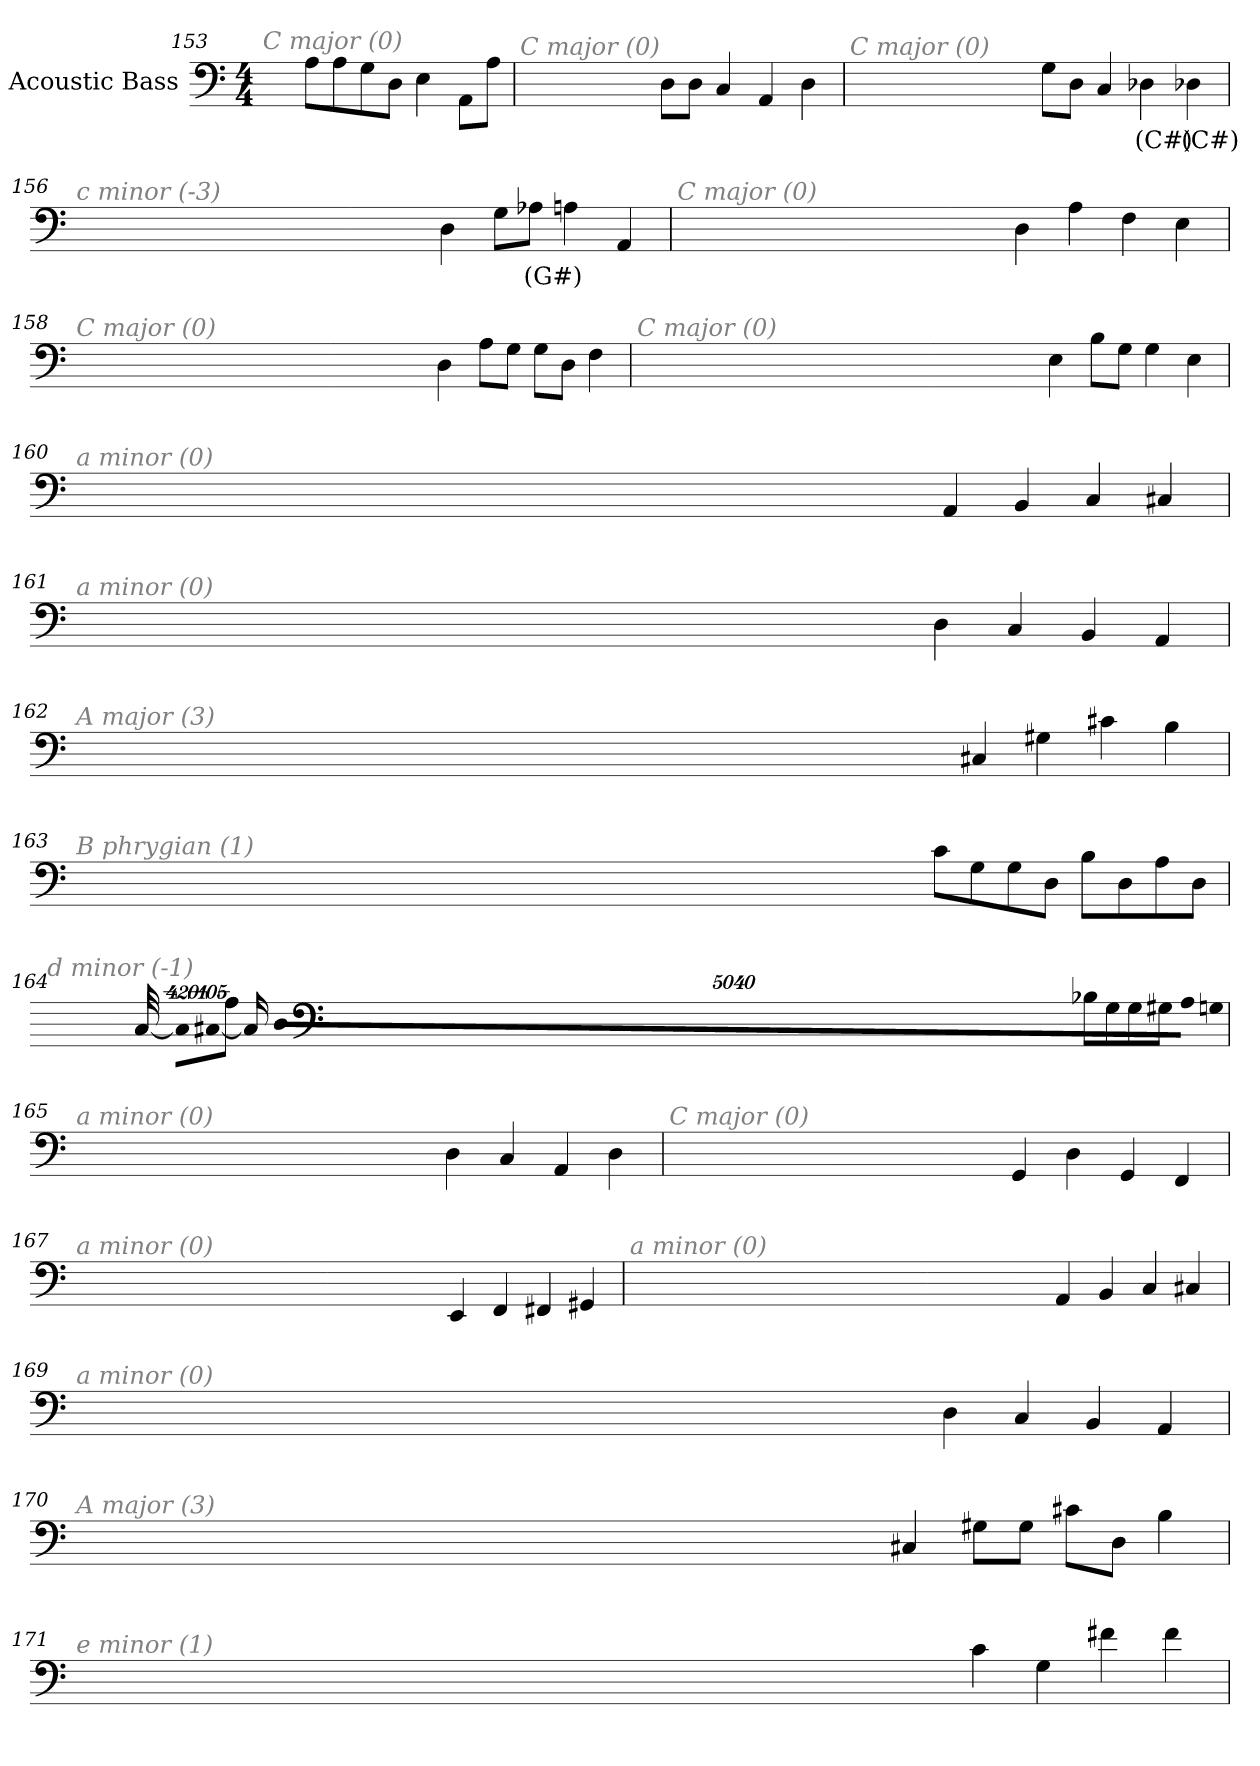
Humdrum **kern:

**kern	**text
*part1	*part1
*staff1	*staff1
*I"Acoustic Bass	*
*clefF4	*
*ITrd7c12	*
*k[]	*
*C:	*
*M4/4	*
=153	=153
!LO:TX:i:color=#808080:t=C major (0)	!
8AAL	.
8AA	.
8GG	.
8DDJ	.
4EE	.
8AAAL	.
8AAJ	.
=154	=154
!LO:TX:i:color=#808080:t=C major (0)	!
8DDL	.
8DDJ	.
4CC	.
4AAA	.
4DD	.
=155	=155
!LO:TX:i:color=#808080:t=C major (0)	!
8GGL	.
8DDJ	.
4CC	.
4DD-Xi	(C#)
4DD-Xi	(C#)
=156	=156
!LO:TX:i:color=#808080:t=c minor (-3)	!
4DD	.
8GGL	.
8AA-XiJ	(G#)
4AA	.
4AAA	.
=157	=157
!LO:TX:i:color=#808080:t=C major (0)	!
4DD	.
4AA	.
4FF	.
4EE	.
=158	=158
!LO:TX:i:color=#808080:t=C major (0)	!
4DD	.
8AAL	.
8GGJ	.
8GGL	.
8DDJ	.
4FF	.
=159	=159
!LO:TX:i:color=#808080:t=C major (0)	!
4EE	.
8BBL	.
8GGJ	.
4GG	.
4EE	.
=160	=160
!LO:TX:i:color=#808080:t=a minor (0)	!
4AAA	.
4BBB	.
4CC	.
4CC#X	.
=161	=161
!LO:TX:i:color=#808080:t=a minor (0)	!
4DD	.
4CC	.
4BBB	.
4AAA	.
=162	=162
!LO:TX:i:color=#808080:t=A major (3)	!
4CC#X	.
4GG#X	.
4C#X	.
4BB	.
=163	=163
!LO:TX:i:color=#808080:t=B phrygian (1)	!
8CL	.
8GG	.
8GG	.
8DDJ	.
8BBL	.
8DD	.
8AA	.
8DDJ	.
=164	=164
!LO:TX:i:color=#808080:t=d minor (-1)	!
8BB-XL	.
8GG	.
8GG	.
8GG#XJ	.
!LO:N:vis=8	!
40320%3347AAL	.
!LO:N:vis=8	!
40320%3347GGn	.
!LO:N:vis=8	!
40320%3347DDJ	.
!LO:N:vis=1024	!
[13440%13CC#XL	.
16CC#L_	.
32CC#L_	.
!LO:N:vis=1024%31	!
13440%407CC#L]	.
8AAJ	.
=165	=165
!LO:TX:i:color=#808080:t=a minor (0)	!
4DD	.
4CC	.
4AAA	.
4DD	.
=166	=166
!LO:TX:i:color=#808080:t=C major (0)	!
4GGG	.
4DD	.
4GGG	.
4FFF	.
=167	=167
!LO:TX:i:color=#808080:t=a minor (0)	!
4EEE	.
4FFF	.
4FFF#X	.
4GGG#X	.
=168	=168
!LO:TX:i:color=#808080:t=a minor (0)	!
4AAA	.
4BBB	.
4CC	.
4CC#X	.
=169	=169
!LO:TX:i:color=#808080:t=a minor (0)	!
4DD	.
4CC	.
4BBB	.
4AAA	.
=170	=170
!LO:TX:i:color=#808080:t=A major (3)	!
4CC#X	.
8GG#XL	.
8GG#J	.
8C#XL	.
8DDJ	.
4BB	.
=171	=171
!LO:TX:i:color=#808080:t=e minor (1)	!
4C	.
4GG	.
4F#X	.
4F#	.
=	=
*-	*-
